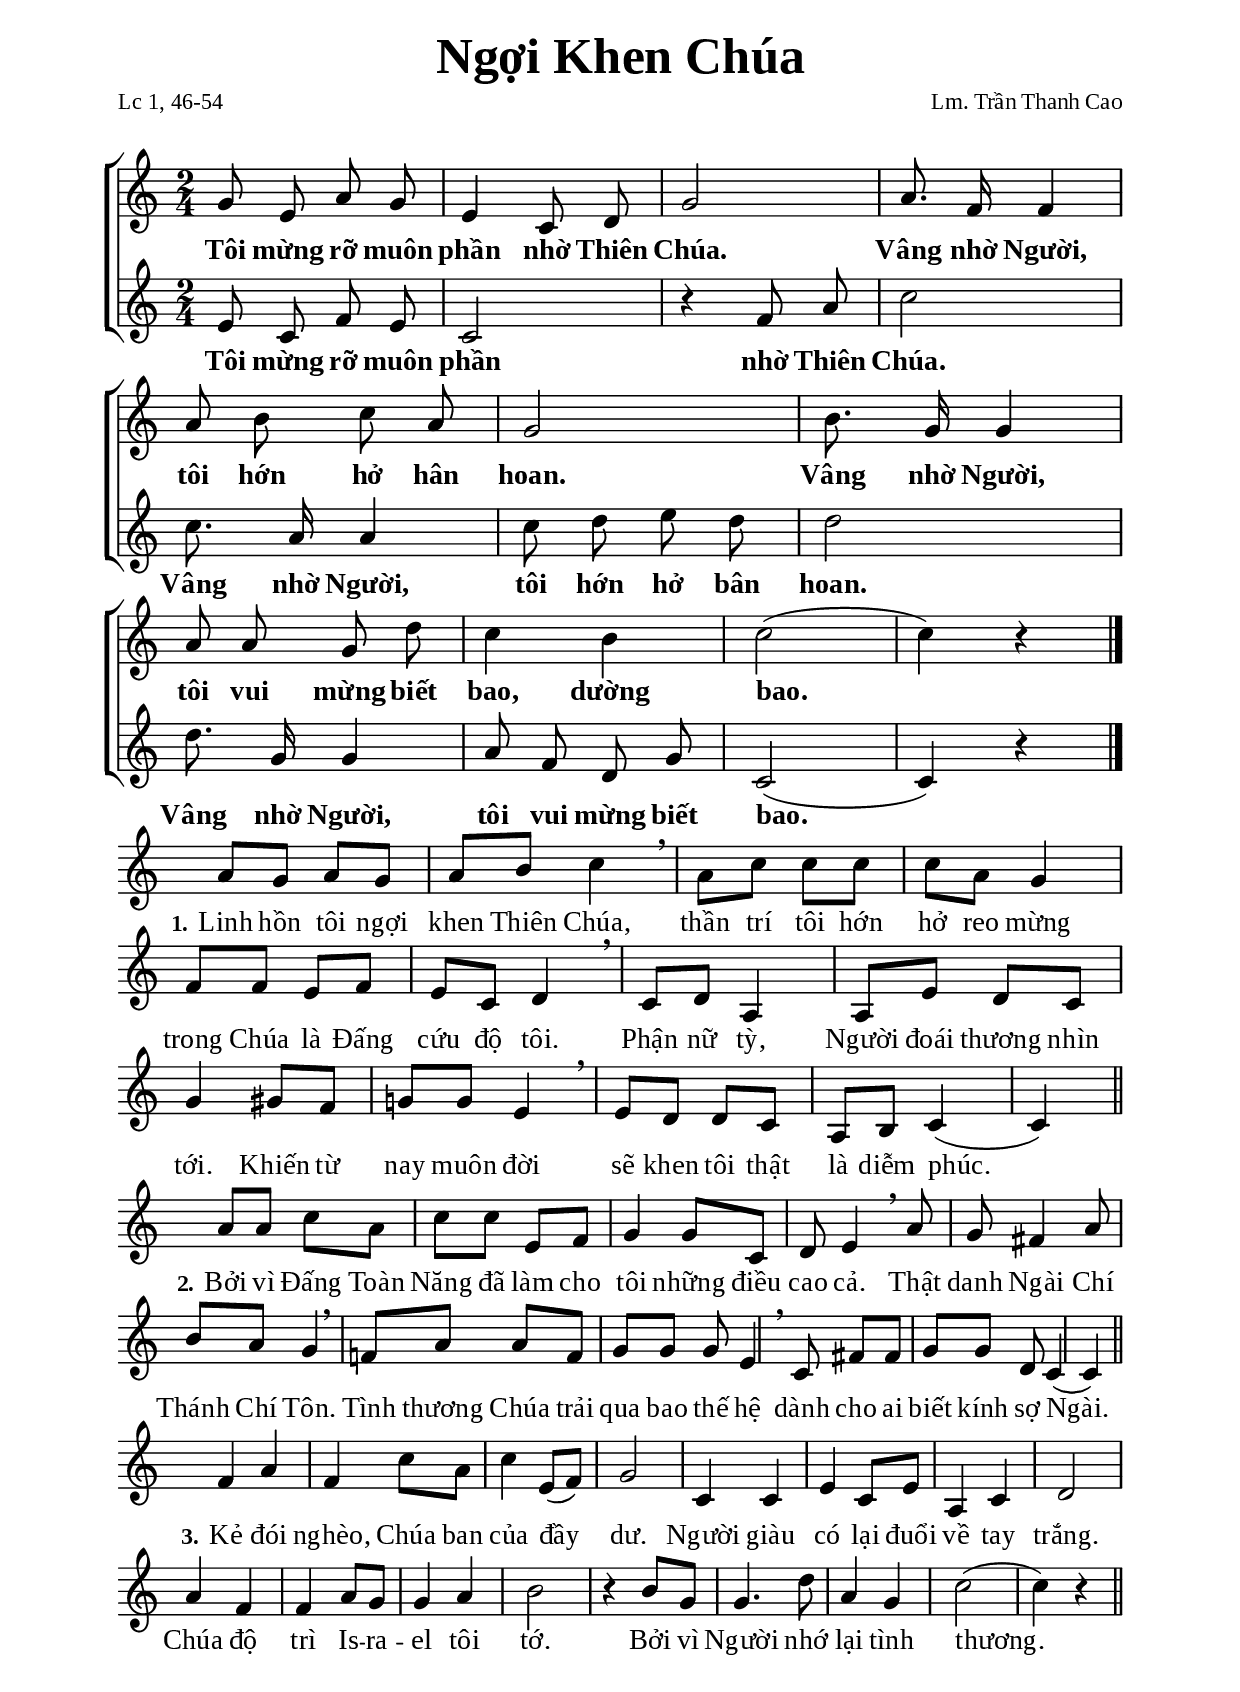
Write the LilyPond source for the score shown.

% Cài đặt chung
\version "2.20.0"
\include "english.ly"

\header {
  title = \markup { \fontsize #3 "Ngợi Khen Chúa" }
  poet = "Lc 1, 46-54"
  composer = "Lm. Trần Thanh Cao"
  arranger = " "
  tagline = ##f
}

\paper {
  #(set-paper-size "a4")
  top-margin = 10\mm
  bottom-margin = 10\mm
  left-margin = 20\mm
  right-margin = 20\mm
  indent = #0
  #(define fonts
    (make-pango-font-tree
      "Liberation Serif"
      "Liberation Serif"
      "Liberation Serif"
      (/ 20 20)))
  page-count = #1
}

% Nhạc điệp khúc
nhacDiepKhucSop= \relative c' {
  g'8 e a g |
  e4 c8 d |
  g2 |
  a8. f16 f4 |
  a8 b c a |
  g2 |
  b8. g16 g4 |
  a8 a g d' |
  c4 b |
  c2 ( |
  c4) r4 \bar "|."
}

nhacDiepKhucBas = \relative c' {
  e8 c f e |
  c2 |
  r4 f8 a |
  c2 |
  c8. a16 a4 |
  c8 d e d |
  d2 |
  d8. g,16 g4 |
  a8 f d g |
  c,2 ( |
  c4) r
}

% Nhạc phiên khúc
nhacPhienKhucMot = \relative c' {
  a'8 g a g a b c4 \breathe
  a8 c c c c a g4
  f8 f e f e c d4 \breathe
  c8 d a4 a8 e' d c g'4
  gs8 f g! g e4 \breathe
  e8 d d c a b c4 (c) \bar "||"
}

nhacPhienKhucHai = \relative c' {
  a'8 a c a c c e, f g4
  g8 c, d e4 \breathe
  a8 g fs4 a8 b a g4 \breathe
  f!8 a a f g g g e4 \breathe
  c8 fs fs g g d c4 (c) \bar "||"
}

nhacPhienKhucBa = \relative c' {
  f4 a |
  f c'8 a |
  c4 e,8 (f) |
  g2 |
  c,4 c |
  e c8 e |
  a,4 c |
  d2 |
  a'4 f |
  f a8 g |
  g4 a |
  b2 |
  r4 b8 g |
  g4. d'8 |
  a4 g |
  c2 ( |
  c4) r4 \bar "||"
}

% Lời điệp khúc
loiDiepKhucSop = \lyricmode {
  Tôi mừng rỡ muôn phần nhờ Thiên Chúa.
  Vâng nhờ Người, tôi hớn hở hân hoan.
  Vâng nhờ Người, tôi vui mừng biết bao, dường bao.
}

loiDiepKhucBas = \lyricmode {
  Tôi mừng rỡ muôn phần nhờ Thiên Chúa.
  Vâng nhờ Người, tôi hớn hở bân hoan.
  Vâng nhờ Người, tôi vui mừng biết bao.
}

% Lời phiên khúc
loiPhienKhucMot = \lyricmode {
  \set stanza = #"1."
  Linh hồn tôi ngợi khen Thiên Chúa,
  thần trí tôi hớn hở reo mừng
  trong Chúa là Đấng cứu độ tôi.
  Phận nữ tỳ, Người đoái thương nhìn tới.
  Khiến từ nay muôn đời sẽ khen tôi thật là diễm phúc.
}

loiPhienKhucHai = \lyricmode {
  \set stanza = #"2."
  Bởi vì Đấng Toàn Năng đã làm cho tôi những điều cao cả.
  Thật danh Ngài Chí Thánh Chí Tôn.
  Tình thương Chúa trải qua bao thế hệ
  dành cho ai biết kính sợ Ngài.
}

loiPhienKhucBa = \lyricmode {
  \set stanza = #"3."
  Kẻ đói nghèo, Chúa ban của đầy dư.
  Người giàu có lại đuổi về tay trắng.
  Chúa độ trì Is -- ra -- el tôi tớ.
  Bởi vì Người nhớ lại tình thương.
}


% Dàn trang
\score {
  \new ChoirStaff <<
    \new Staff \with {
        \consists "Merge_rests_engraver"
        \magnifyStaff #(magstep +1)
      }
      <<
      \new Voice = beSop {
        \key c \major \time 2/4 \autoBeamOff \nhacDiepKhucSop
      }
      \new Lyrics \lyricsto beSop \loiDiepKhucSop
    >>
    \new Staff \with {
        \consists "Merge_rests_engraver"
        \magnifyStaff #(magstep +1)
      }
      <<
      \new Voice = beBas {
        \key c \major \time 2/4 \autoBeamOff \nhacDiepKhucBas
      }
      \new Lyrics \lyricsto beBas \loiDiepKhucBas
    >>
  >>
  \layout {
    \override Lyrics.LyricText.font-series = #'bold
    \override Lyrics.LyricText.font-size = #+2
    \override Lyrics.LyricSpace.minimum-distance = #0.5
    \override Score.BarNumber.break-visibility = ##(#f #f #f)
  }
}

\score {
  \new ChoirStaff <<
    \new Staff = phienKhuc \with {
        \magnifyStaff #(magstep +1)
      }
      <<
      \new Voice = beSop {
        \key c \major \time 2/4 \nhacPhienKhucMot
      }
    >>
    \new Lyrics \lyricsto beSop \loiPhienKhucMot
  >>
  \layout {
    \override Staff.TimeSignature.transparent = ##t
    \override Lyrics.LyricText.font-size = #+2
    \override Lyrics.LyricSpace.minimum-distance = #0.5
    \override Score.BarNumber.break-visibility = ##(#f #f #f)
    \set Score.barAlways = ##t
    \set Score.defaultBarType = ""
  } 
}

\score {
  \new ChoirStaff <<
    \new Staff = phienKhuc \with {
        \magnifyStaff #(magstep +1)
      }
      <<
      \new Voice = beSop {
        \key c \major \time 2/4 \nhacPhienKhucHai
      }
    >>
    \new Lyrics \lyricsto beSop \loiPhienKhucHai
  >>
  \layout {
    \override Staff.TimeSignature.transparent = ##t
    \override Lyrics.LyricText.font-size = #+2
    \override Lyrics.LyricSpace.minimum-distance = #0.5
    \override Score.BarNumber.break-visibility = ##(#f #f #f)
    \set Score.barAlways = ##t
    \set Score.defaultBarType = ""
  } 
}


\score {
  \new ChoirStaff <<
    \new Staff = phienKhuc \with {
        \magnifyStaff #(magstep +1)
      }
      <<
      \new Voice = beSop {
        \key c \major \time 2/4 \nhacPhienKhucBa
      }
    >>
    \new Lyrics \lyricsto beSop \loiPhienKhucBa
  >>
  \layout {
    \override Staff.TimeSignature.transparent = ##t
    \override Lyrics.LyricText.font-size = #+2
    \override Lyrics.LyricSpace.minimum-distance = #0.5
    \override Score.BarNumber.break-visibility = ##(#f #f #f)
  } 
}
